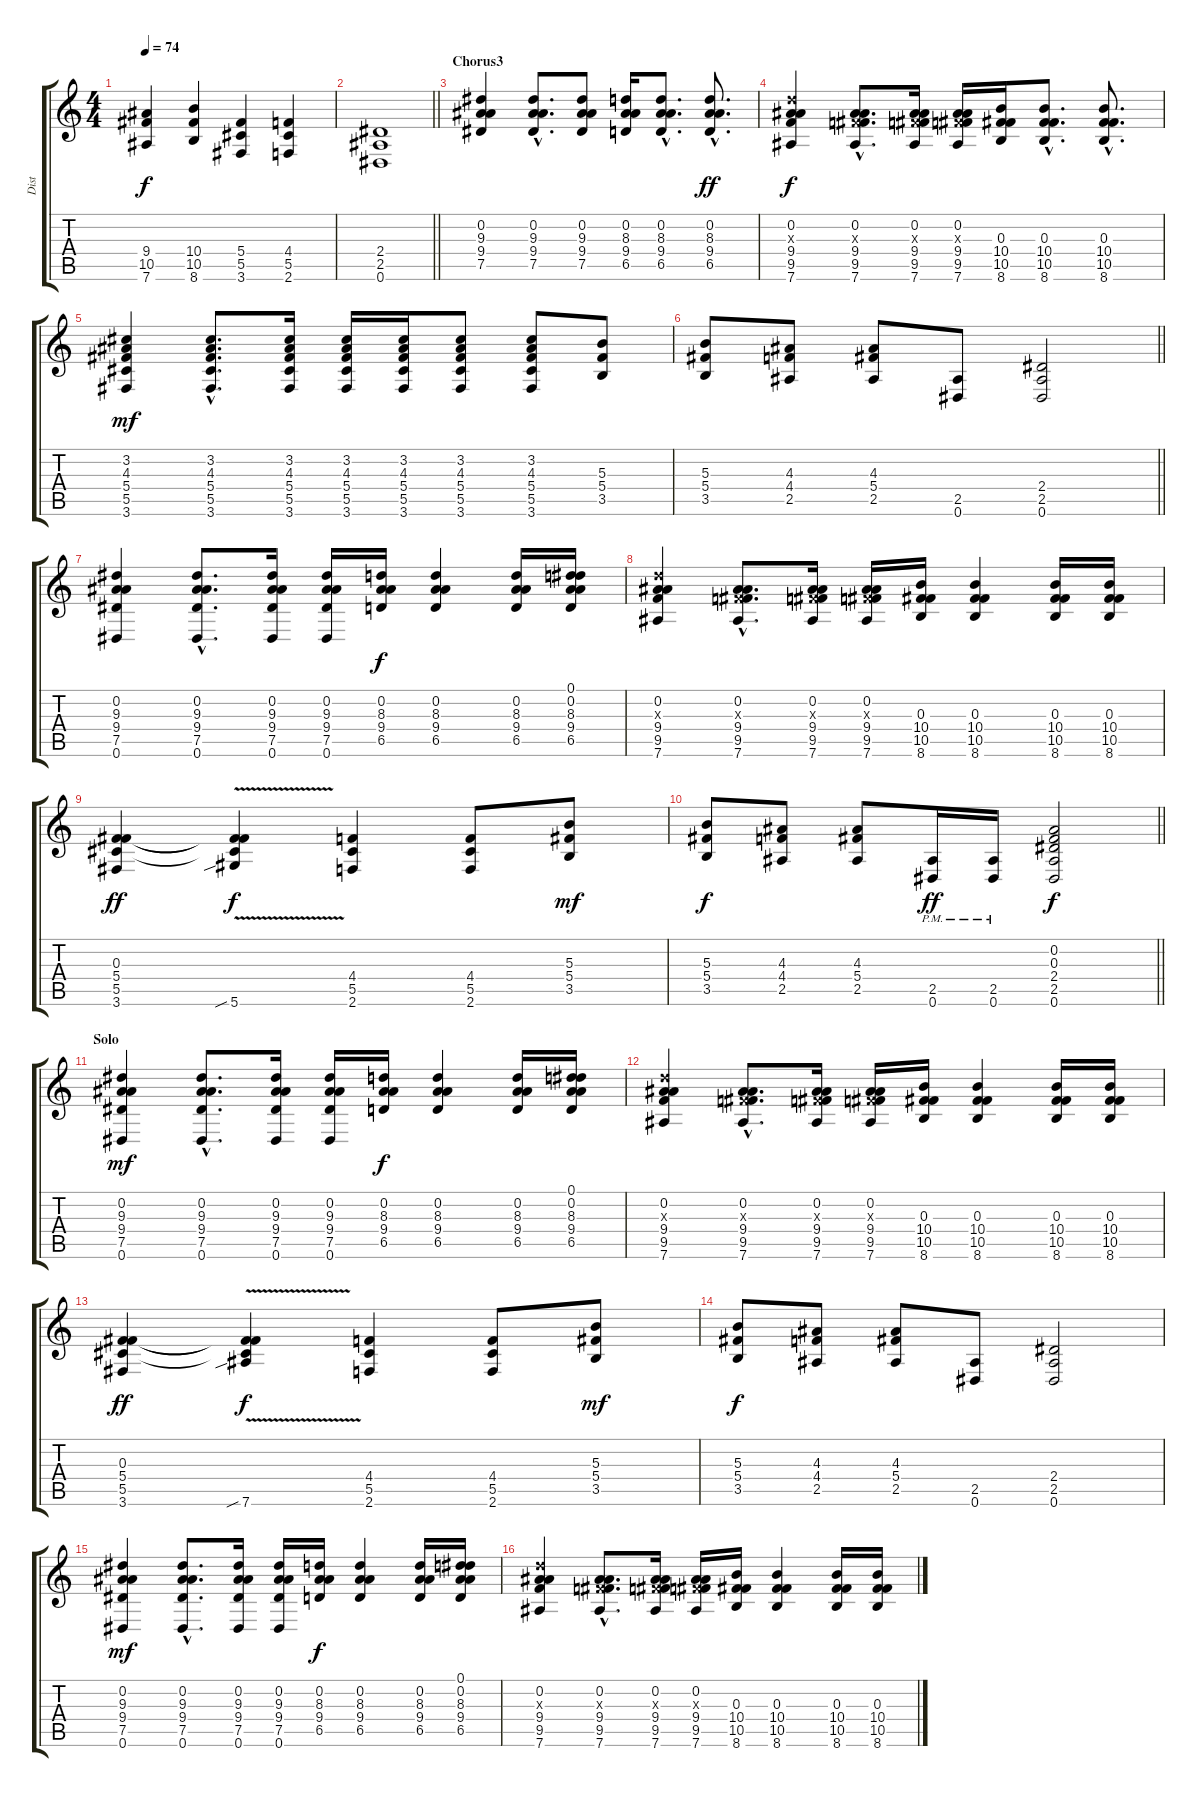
\track ("Dist" "Dist") {instrument overdrivenguitar}
\staff {score tabs}
\tuning (Eb4 Bb3 Gb3 Db3 Ab2 Eb2) {hide}
\ts (4 4)
\tempo 74
\clef g2
\ks c
(9.4 10.5 7.6).4{dy f} (10.4 10.5 8.6).4 (5.4 5.5 3.6).4 (4.4 5.5 2.6).4 |
\barLineRight lightlight
(2.4 2.5 0.6).1 |
\section ("" "Chorus3")
(0.2 9.3 9.4 7.5).4{volume 7 instrument distortionguitar} (0.2{hac} 9.3{hac} 9.4{hac} 7.5{hac}).8{d} (0.2 9.3 9.4 7.5).8 (0.2 8.3 9.4 6.5).16 (0.2{hac} 8.3{hac} 9.4{hac} 6.5{hac}).8{d} (0.2{hac} 8.3{hac} 9.4{hac} 6.5{hac}).8{d dy ff} |
(0.2 8.3{x} 9.4 9.5 7.6).4{dy f} (0.2{hac} 0.3{hac x} 9.4{hac} 9.5{hac} 7.6{hac}).8{d} (0.2 0.3{x} 9.4 9.5 7.6).16 (0.2 0.3{x} 9.4 9.5 7.6).16 (0.3 10.4 10.5 8.6).16 (0.3{hac} 10.4{hac} 10.5{hac} 8.6{hac}).8{d} (0.3{hac} 10.4{hac} 10.5{hac} 8.6{hac}).8{d} |
(3.2 4.3 5.4 5.5 3.6).4{dy mf} (3.2{hac} 4.3{hac} 5.4{hac} 5.5{hac} 3.6{hac}).8{d} (3.2 4.3 5.4 5.5 3.6).16 (3.2 4.3 5.4 5.5 3.6).16 (3.2 4.3 5.4 5.5 3.6).16 (3.2 4.3 5.4 5.5 3.6).8 (3.2 4.3 5.4 5.5 3.6).8 (5.3 5.4 3.5).8{volume 14 instrument distortionguitar} |
\barLineRight lightlight
(5.3 5.4 3.5).8 (4.3 4.4 2.5).8 (4.3 5.4 2.5).8 (2.5 0.6).8 (2.4 2.5 0.6).2 |
(0.2 9.3 9.4 7.5 0.6).4{instrument distortionguitar} (0.2{hac} 9.3{hac} 9.4{hac} 7.5{hac} 0.6{hac}).8{d} (0.2 9.3 9.4 7.5 0.6).16 (0.2 9.3 9.4 7.5 0.6).16 (0.2 8.3 9.4 6.5).16{dy f} (0.2 8.3 9.4 6.5).4 (0.2 8.3 9.4 6.5).16 (0.1 0.2 8.3 9.4 6.5).16 |
(0.2 8.3{x} 9.4 9.5 7.6).4 (0.2{hac} 0.3{hac x} 9.4{hac} 9.5{hac} 7.6{hac}).8{d} (0.2 0.3{x} 9.4 9.5 7.6).16 (0.2 0.3{x} 9.4 9.5 7.6).16 (0.3 10.4 10.5 8.6).16 (0.3 10.4 10.5 8.6).4 (0.3 10.4 10.5 8.6).16 (0.3 10.4 10.5 8.6).16 |
(0.3 5.4 5.5 3.6).4{dy ff} (0.3{t} 5.4{t} 5.5{t} 5.6{v sib}).4{dy f} (4.4 5.5 2.6).4 (4.4 5.5 2.6).8 (5.3 5.4 3.5).8{dy mf} |
\barLineRight lightlight
(5.3 5.4 3.5).8{dy f} (4.3 4.4 2.5).8 (4.3 5.4 2.5).8 (2.5{pm} 0.6{pm}).16{dy ff} (2.5{pm} 0.6{pm}).16 (0.2 0.3 2.4 2.5 0.6).2{dy f} |
\section ("" "Solo")
(0.2 9.3 9.4 7.5 0.6).4{dy mf} (0.2{hac} 9.3{hac} 9.4{hac} 7.5{hac} 0.6{hac}).8{d} (0.2 9.3 9.4 7.5 0.6).16 (0.2 9.3 9.4 7.5 0.6).16 (0.2 8.3 9.4 6.5).16{dy f} (0.2 8.3 9.4 6.5).4 (0.2 8.3 9.4 6.5).16 (0.1 0.2 8.3 9.4 6.5).16 |
(0.2 8.3{x} 9.4 9.5 7.6).4 (0.2{hac} 0.3{hac x} 9.4{hac} 9.5{hac} 7.6{hac}).8{d} (0.2 0.3{x} 9.4 9.5 7.6).16 (0.2 0.3{x} 9.4 9.5 7.6).16 (0.3 10.4 10.5 8.6).16 (0.3 10.4 10.5 8.6).4 (0.3 10.4 10.5 8.6).16 (0.3 10.4 10.5 8.6).16 |
(0.3 5.4 5.5 3.6).4{dy ff} (0.3{t} 5.4{t} 5.5{t} 7.6{v sib}).4{dy f} (4.4 5.5 2.6).4 (4.4 5.5 2.6).8 (5.3 5.4 3.5).8{dy mf} |
(5.3 5.4 3.5).8{dy f} (4.3 4.4 2.5).8 (4.3 5.4 2.5).8 (2.5 0.6).8 (2.4 2.5 0.6).2 |
(0.2 9.3 9.4 7.5 0.6).4{dy mf} (0.2{hac} 9.3{hac} 9.4{hac} 7.5{hac} 0.6{hac}).8{d} (0.2 9.3 9.4 7.5 0.6).16 (0.2 9.3 9.4 7.5 0.6).16 (0.2 8.3 9.4 6.5).16{dy f} (0.2 8.3 9.4 6.5).4 (0.2 8.3 9.4 6.5).16 (0.1 0.2 8.3 9.4 6.5).16 |
(0.2 8.3{x} 9.4 9.5 7.6).4 (0.2{hac} 0.3{hac x} 9.4{hac} 9.5{hac} 7.6{hac}).8{d} (0.2 0.3{x} 9.4 9.5 7.6).16 (0.2 0.3{x} 9.4 9.5 7.6).16 (0.3 10.4 10.5 8.6).16 (0.3 10.4 10.5 8.6).4 (0.3 10.4 10.5 8.6).16 (0.3 10.4 10.5 8.6).16
